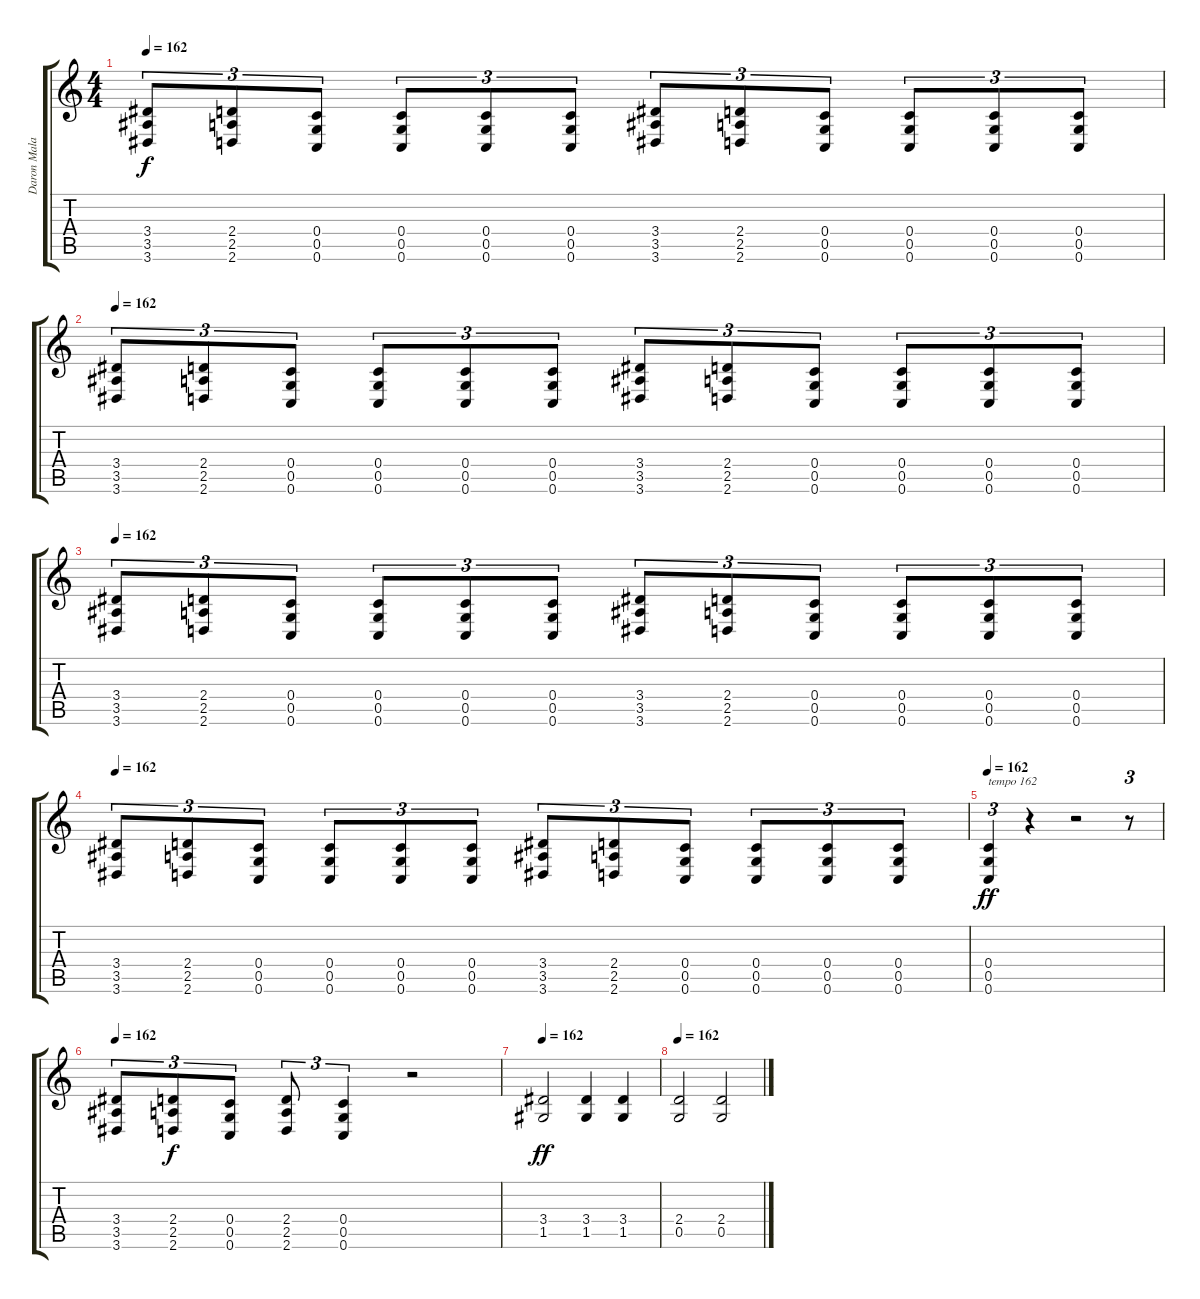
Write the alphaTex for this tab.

\track ("Daron Malakian (disto)" "Daron Mala") {instrument distortionguitar}
\staff {score tabs}
\tuning (D4 A3 F3 C3 G2 C2) {hide}
\ts (4 4)
\tempo 162
\clef g2
\ks c
(3.4 3.5 3.6).8{tu (3 2) dy f} (2.4 2.5 2.6).8{tu (3 2)} (0.4 0.5 0.6).8{tu (3 2)} (0.4 0.5 0.6).8{tu (3 2)} (0.4 0.5 0.6).8{tu (3 2)} (0.4 0.5 0.6).8{tu (3 2)} (3.4 3.5 3.6).8{tu (3 2)} (2.4 2.5 2.6).8{tu (3 2)} (0.4 0.5 0.6).8{tu (3 2)} (0.4 0.5 0.6).8{tu (3 2)} (0.4 0.5 0.6).8{tu (3 2)} (0.4 0.5 0.6).8{tu (3 2)} |
\tempo 162
(3.4 3.5 3.6).8{tu (3 2)} (2.4 2.5 2.6).8{tu (3 2)} (0.4 0.5 0.6).8{tu (3 2)} (0.4 0.5 0.6).8{tu (3 2)} (0.4 0.5 0.6).8{tu (3 2)} (0.4 0.5 0.6).8{tu (3 2)} (3.4 3.5 3.6).8{tu (3 2)} (2.4 2.5 2.6).8{tu (3 2)} (0.4 0.5 0.6).8{tu (3 2)} (0.4 0.5 0.6).8{tu (3 2)} (0.4 0.5 0.6).8{tu (3 2)} (0.4 0.5 0.6).8{tu (3 2)} |
\tempo 162
(3.4 3.5 3.6).8{tu (3 2)} (2.4 2.5 2.6).8{tu (3 2)} (0.4 0.5 0.6).8{tu (3 2)} (0.4 0.5 0.6).8{tu (3 2)} (0.4 0.5 0.6).8{tu (3 2)} (0.4 0.5 0.6).8{tu (3 2)} (3.4 3.5 3.6).8{tu (3 2)} (2.4 2.5 2.6).8{tu (3 2)} (0.4 0.5 0.6).8{tu (3 2)} (0.4 0.5 0.6).8{tu (3 2)} (0.4 0.5 0.6).8{tu (3 2)} (0.4 0.5 0.6).8{tu (3 2)} |
\tempo 162
(3.4 3.5 3.6).8{tu (3 2)} (2.4 2.5 2.6).8{tu (3 2)} (0.4 0.5 0.6).8{tu (3 2)} (0.4 0.5 0.6).8{tu (3 2)} (0.4 0.5 0.6).8{tu (3 2)} (0.4 0.5 0.6).8{tu (3 2)} (3.4 3.5 3.6).8{tu (3 2)} (2.4 2.5 2.6).8{tu (3 2)} (0.4 0.5 0.6).8{tu (3 2)} (0.4 0.5 0.6).8{tu (3 2)} (0.4 0.5 0.6).8{tu (3 2)} (0.4 0.5 0.6).8{tu (3 2)} |
\tempo 162
(0.4 0.5 0.6).4{tu (3 2) txt "tempo 162" dy ff} r.4 r.2 r.8{tu (3 2)} |
\tempo 162
(3.4 3.5 3.6).8{tu (3 2)} (2.4 2.5 2.6).8{tu (3 2) dy f} (0.4 0.5 0.6).8{tu (3 2)} (2.4 2.5 2.6).8{tu (3 2)} (0.4 0.5 0.6).4{tu (3 2)} r.2 |
\tempo 162
(3.4 1.5).2{dy ff} (3.4 1.5).4 (3.4 1.5).4 |
\tempo 162
(2.4 0.5).2 (2.4 0.5).2
